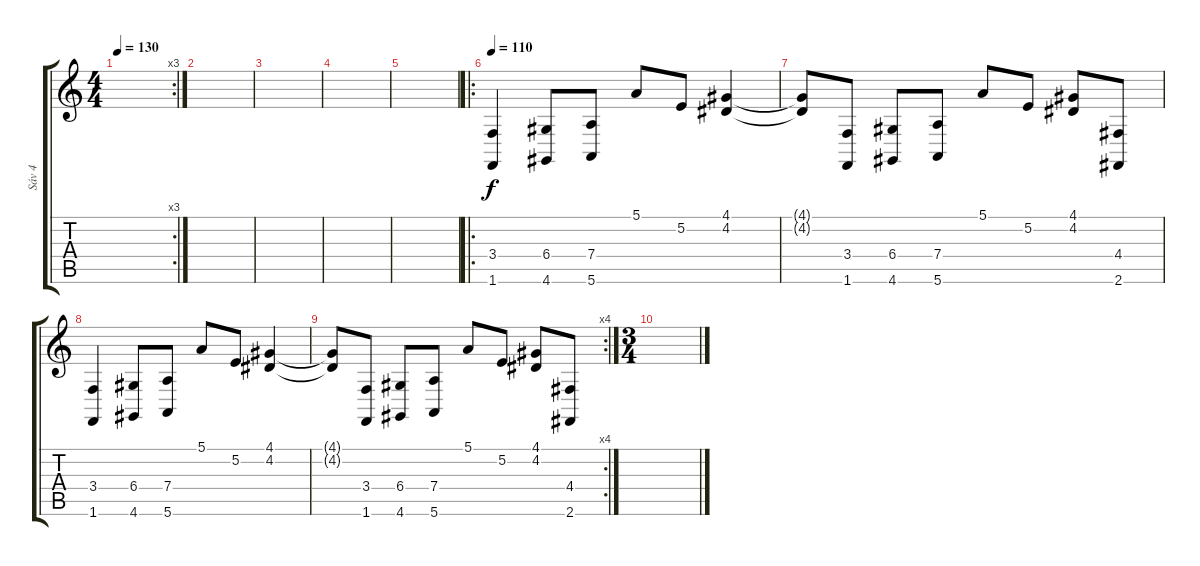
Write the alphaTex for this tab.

\track ("Sáv 4" "Sáv 4") {instrument choiraahs}
\staff {score tabs}
\tuning (E4 B3 G3 D3 A2 E2) {hide}
\rc 3
\ts (4 4)
\tempo 130
\clef g2
\ks c
|
|
|
|
|
\ro
\tempo 110
(3.4 1.6).4 (6.4 4.6).8 (7.4 5.6).8 5.1.8 5.2.8 (4.1 4.2).4 |
(4.1{t} 4.2{t}).8 (3.4 1.6).8 (6.4 4.6).8 (7.4 5.6).8 5.1.8 5.2.8 (4.1 4.2).8 (4.4 2.6).8 |
(3.4 1.6).4 (6.4 4.6).8 (7.4 5.6).8 5.1.8 5.2.8 (4.1 4.2).4 |
\rc 4
(4.1{t} 4.2{t}).8 (3.4 1.6).8 (6.4 4.6).8 (7.4 5.6).8 5.1.8 5.2.8 (4.1 4.2).8 (4.4 2.6).8 |
\ts (3 4)
